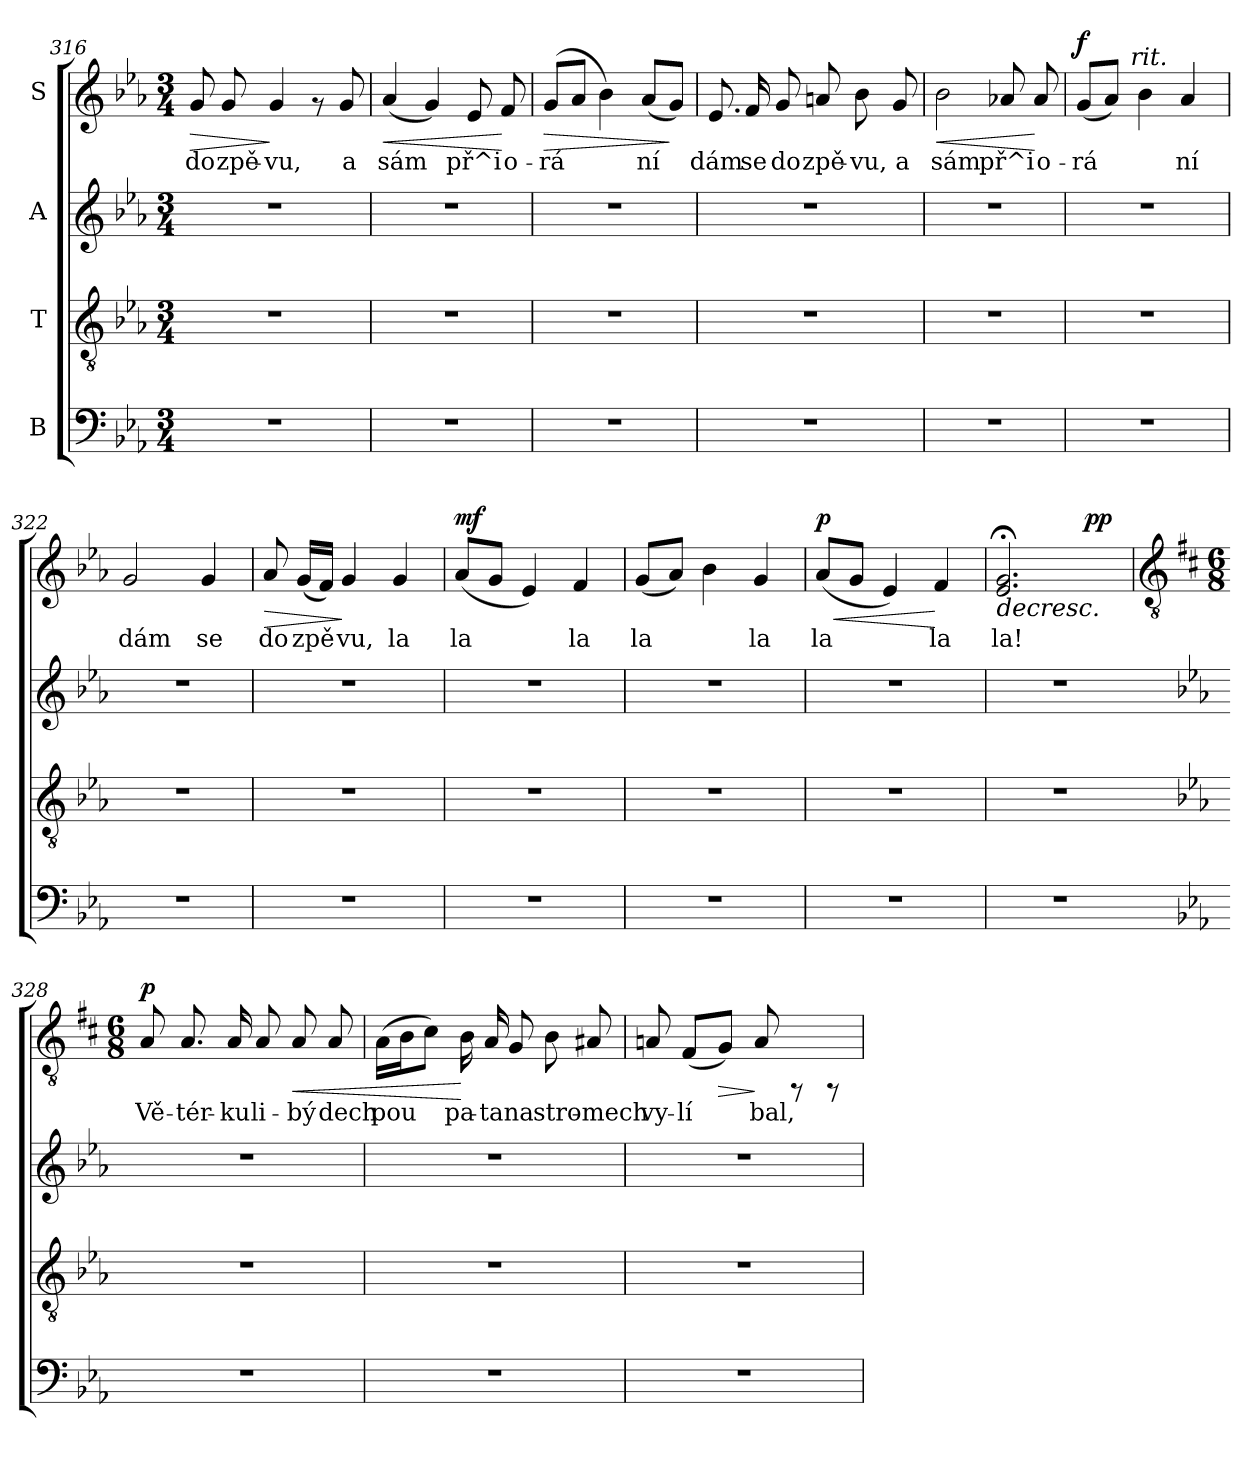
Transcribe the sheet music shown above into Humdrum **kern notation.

**kern	**kern	**kern	**kern	**text	**dynam
*part4	*part3	*part2	*part1	*part1	*part1
*staff4	*staff3	*staff2	*staff1	*staff1	*staff1
*I"B	*I"T	*I"A	*I"S	*	*
*clefF4	*clefGv2	*clefG2	*clefG2	*	*
*k[b-e-a-]	*k[b-e-a-]	*k[b-e-a-]	*k[b-e-a-]	*	*
*E-:	*E-:	*E-:	*E-:	*	*
*M3/4	*M3/4	*M3/4	*M3/4	*	*
=316	=316	=316	=316	=316	=316
!	!	!	!	!LO:LY:b:rj	!LO:HP:b
2.r	2.r	2.r	8g/	do	>
!	!	!	!	!LO:LY:b:rj	!
.	.	.	8g/	zpě-	.
!	!	!	!	!LO:LY:b:rj	!
.	.	.	4g/	-vu,	]
.	.	.	8rf	.	.
!	!	!	!	!LO:LY:b:rj	!
.	.	.	8g/	a	.
!!LO:LB:g=z
=317	=317	=317	=317	=317	=317
!	!	!	!	!LO:LY:b:rj	!LO:HP:b
2.r	2.r	2.r	(<4a-/	sám	<
!	!	!	!	!LO:LY:b:rj	!
.	.	.	4g/)	.	.
!	!	!	!	!LO:LY:b:rj	!
.	.	.	8e-/	př^i	.
!	!	!	!	!LO:LY:b:rj	!
.	.	.	8f/	o-	[
=318	=318	=318	=318	=318	=318
!	!	!	!	!LO:LY:b:rj	!LO:HP:b
2.r	2.r	2.r	(<8g/L	-rá-	>
!	!	!	!	!LO:LY:b:rj	!
.	.	.	8a-/J	--	.
!	!	!	!	!LO:LY:b:rj	!
.	.	.	4b-\)	--	.
!	!	!	!	!LO:LY:b:rj	!
.	.	.	(<8a-/L	-ní	.
!	!	!	!	!LO:LY:b:rj	!
.	.	.	8g/J)	.	]
=319	=319	=319	=319	=319	=319
!	!	!	!	!LO:LY:b:rj	!
2.r	2.r	2.r	8.e-/	dám	.
!	!	!	!	!LO:LY:b:rj	!
.	.	.	16f/	se	.
!	!	!	!	!LO:LY:b:rj	!
.	.	.	8g/	do	.
!	!	!	!	!LO:LY:b:rj	!
.	.	.	8an/	zpě-	.
!	!	!	!	!LO:LY:b:rj	!
.	.	.	8b-\	-vu,	.
!	!	!	!	!LO:LY:b:rj	!
.	.	.	8g/	a	.
=320	=320	=320	=320	=320	=320
!	!	!	!	!LO:LY:b:rj	!LO:HP:b
2.r	2.r	2.r	2b-\	sám	<
!	!	!	!	!LO:LY:b:rj	!
.	.	.	8a-X/	př^i	.
!	!	!	!	!LO:LY:b:rj	!
.	.	.	8a-/	o-	[
=321	=321	=321	=321	=321	=321
!	!	!	!	!LO:LY:b:rj	!LO:DY:a
*	*	*	*^	*	*
2.r	2.r	2.r	(>8g/L	8...ryy	-rá-	f
!	!	!	!	!	!LO:LY:b:rj	!
.	.	.	8a-/J)	.	--	.
!	!	!	!	!LO:TX:a:i:t=rit.	!	!
.	.	.	.	2ryy	.	.
!	!	!	!	!	!LO:LY:b:rj	!
.	.	.	4b-\	.	--	.
!	!	!	!	!	!LO:LY:b:rj	!
.	.	.	4a-/	.	-ní	.
.	.	.	.	64ryy	.	.
!!LO:LB:g=z
=322	=322	=322	=322	=322	=322	=322
!	!	!	!	!	!LO:LY:b:rj	!
*	*	*	*v	*v	*	*
2.r	2.r	2.r	2g/	dám	.
!	!	!	!	!LO:LY:b:rj	!
.	.	.	4g/	se	.
=323	=323	=323	=323	=323	=323
!	!	!	!	!LO:LY:b:rj	!LO:HP:b
2.r	2.r	2.r	8a-/	do	>
!	!	!	!	!LO:LY:b:rj	!
.	.	.	(<16g/L	zpě-	.
!	!	!	!	!LO:LY:b:rj	!
.	.	.	16f/J)	--	.
!	!	!	!	!LO:LY:b:rj	!
.	.	.	4g/	-vu,	]
!	!	!	!	!LO:LY:b:rj	!
.	.	.	4g/	la	.
=324	=324	=324	=324	=324	=324
!	!	!	!	!LO:LY:b:rj	!LO:DY:a
2.r	2.r	2.r	(<8a-/L	la	mf
!	!	!	!	!LO:LY:b:rj	!
.	.	.	8g/J	.	.
!	!	!	!	!LO:LY:b:rj	!
.	.	.	4e-/)	.	.
!	!	!	!	!LO:LY:b:rj	!
.	.	.	4f/	la	.
=325	=325	=325	=325	=325	=325
!	!	!	!	!LO:LY:b:rj	!
2.r	2.r	2.r	(>8g/L	la	.
!	!	!	!	!LO:LY:b:rj	!
.	.	.	8a-/J)	.	.
!	!	!	!	!LO:LY:b:rj	!
.	.	.	4b-\	.	.
!	!	!	!	!LO:LY:b:rj	!
.	.	.	4g/	la	.
=326	=326	=326	=326	=326	=326
!	!	!	!	!LO:LY:b:rj	!LO:HP:b
!	!	!	!	!	!LO:DY:n=1:a
2.r	2.r	2.r	(<8a-/L	la	< p
!	!	!	!	!LO:LY:b:rj	!
.	.	.	8g/J	.	.
!	!	!	!	!LO:LY:b:rj	!
.	.	.	4e-/)	.	.
!	!	!	!	!LO:LY:b:rj	!
.	.	.	4f/	la	[
=327	=327	=327	=327	=327	=327
!	!	!	!	!LO:LY:b:rj	!LO:HP:b
*	*	*	*^	*	*
2.r	2.r	2.r	2.g/;< 2.e-/;<	2ryy	la!	>
.	.	.	.	64ryy	.	.
!	!	!	!	!	!	!LO:DY:a
.	.	.	.	8...ryy	.	pp
.	.	.	.	.	.	]
*	*	*	*v	*v	*	*
=328	=328	=328	=328!	=328!	=328!
*	*	*	*clefGv2	*	*
*	*	*	*k[f#c#]	*	*
*	*	*	*D:	*	*
*	*	*	*M6/8	*	*
*	*	*	*^	*	*
!	!	!	!LO:TX:a:t=Moderato	!	!	!
!	!	!	!	!	!LO:LY:b:rj	!LO:DY:a
*	*	*	*v	*v	*	*
2.r	2.r	2.r	8A/	Vě-	p
!	!	!	!	!LO:LY:b:rj	!
.	.	.	8.A/	-tér-	.
!	!	!	!	!LO:LY:b:rj	!
.	.	.	16A/	-ku	.
!	!	!	!	!LO:LY:b:rj	!
.	.	.	8A/	li-	.
!	!	!	!	!LO:LY:b:rj	!LO:HP:b
.	.	.	8A/	-bý	<
!	!	!	!	!LO:LY:b:rj	!
.	.	.	8A/	dech	.
=329	=329	=329	=329	=329	=329
!	!	!	!	!LO:LY:b:rj	!
2.r	2.r	2.r	(>16A\L	pou-	.
!	!	!	!	!LO:LY:b:rj	!
.	.	.	16B\	--	.
!	!	!	!	!LO:LY:b:rj	!
.	.	.	8c#\J)	--	.
!	!	!	!	!LO:LY:b:rj	!
.	.	.	16B\	-pa-	[
!	!	!	!	!LO:LY:b:rj	!
.	.	.	16A/	-ta	.
!	!	!	!	!LO:LY:b:rj	!
.	.	.	8G/	na	.
!	!	!	!	!LO:LY:b:rj	!
.	.	.	8B\	stro-	.
!	!	!	!	!LO:LY:b:rj	!
.	.	.	8A#X/	-mech	.
=330	=330	=330	=330	=330	=330
!	!	!	!	!LO:LY:b:rj	!
2.r	2.r	2.r	8An/	vy-	.
!	!	!	!	!LO:LY:b:rj	!
.	.	.	(<8F#/L	-lí-	.
!	!	!	!	!LO:LY:b:rj	!LO:HP:b
.	.	.	8G/J)	--	>
!	!	!	!	!LO:LY:b:rj	!
.	.	.	8A/	-bal,	]
.	.	.	8rFF	.	.
.	.	.	8rFF	.	.
=	=	=	=	=	=
*-	*-	*-	*-	*-	*-
